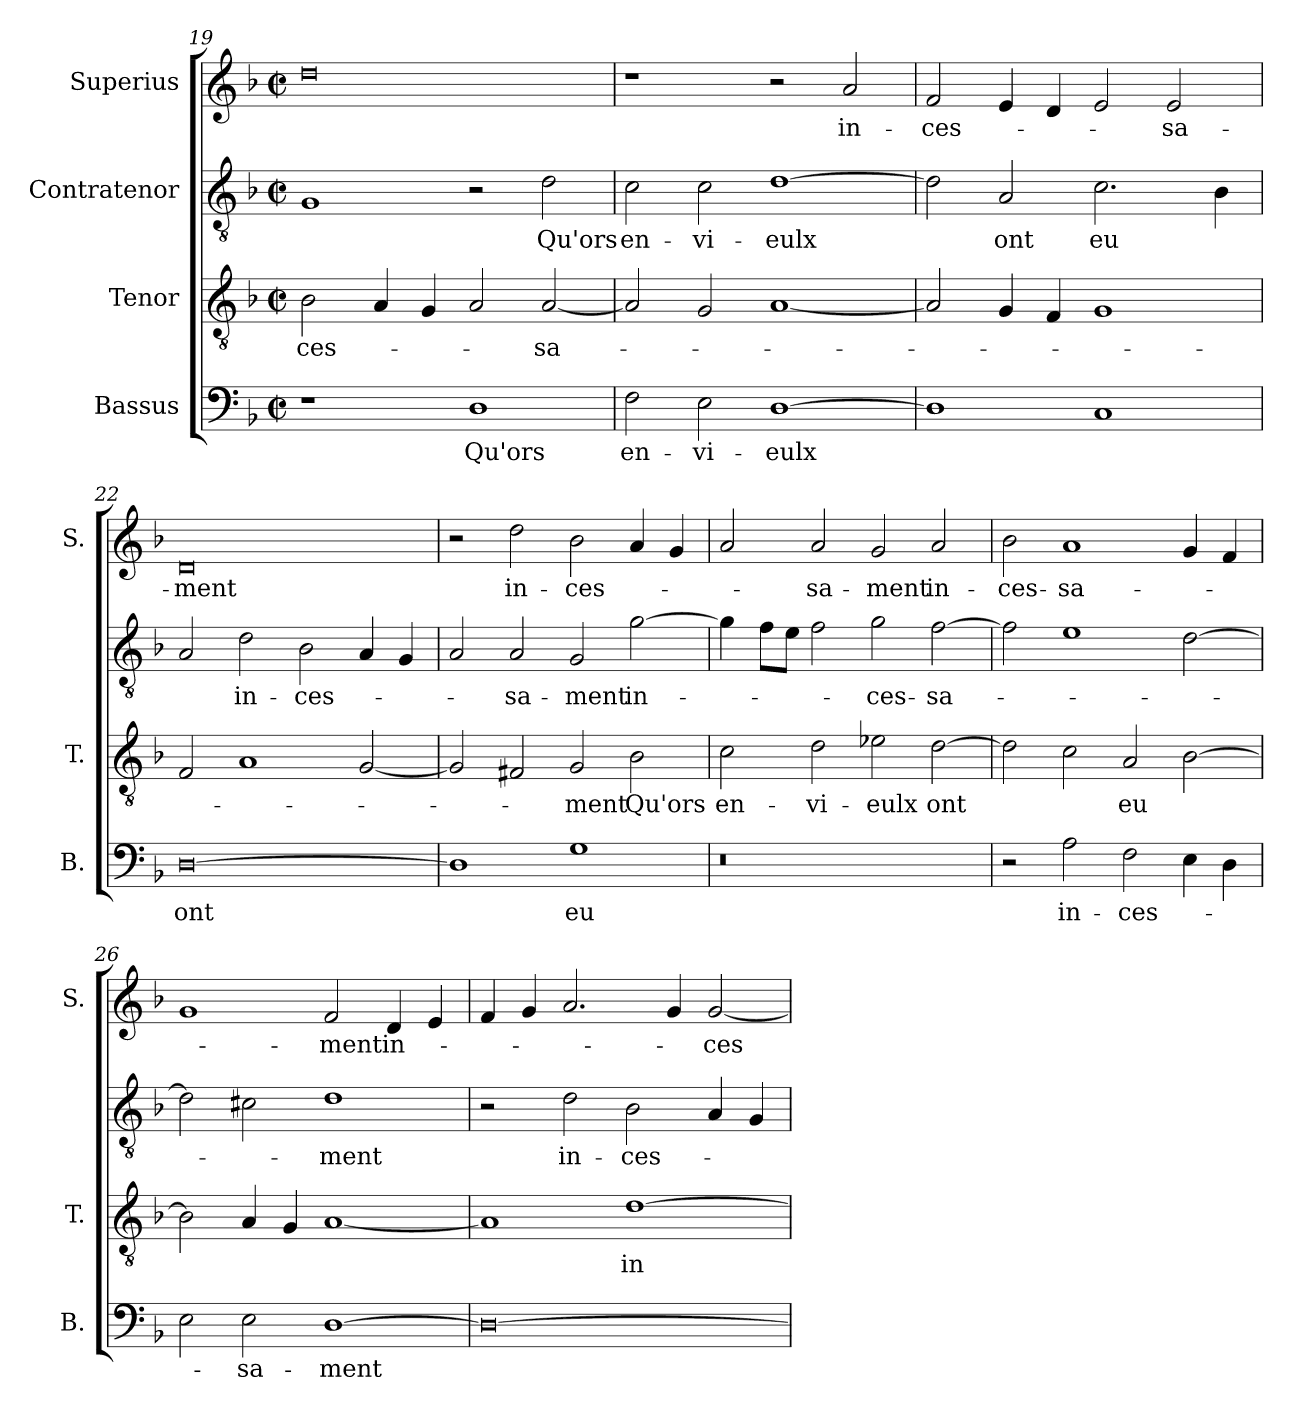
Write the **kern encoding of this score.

**kern	**text	**kern	**text	**kern	**text	**kern	**text
*part4	*part4	*part3	*part3	*part2	*part2	*part1	*part1
*staff4	*staff4	*staff3	*staff3	*staff2	*staff2	*staff1	*staff1
*I"Bassus	*	*I"Tenor	*	*I"Contratenor	*	*I"Superius	*
*I'B.	*	*I'T.	*	*	*	*I'S.	*
*clefF4	*	*clefGv2	*	*clefGv2	*	*clefG2	*
*	*	*ITrd7c12	*	*ITrd7c12	*	*	*
*k[b-]	*	*k[b-]	*	*k[b-]	*	*k[b-]	*
*F:	*	*F:	*	*F:	*	*F:	*
*M2/2	*	*M2/2	*	*M2/2	*	*M2/2	*
*met(c|)	*	*met(c|)	*	*met(c|)	*	*met(c|)	*
=19	=19	=19	=19	=19	=19	=19	=19
1r	.	2BB-\	-ces-	1GG/	.	0dd\	.
.	.	4AA/	.	.	.	.	.
.	.	4GG/	.	.	.	.	.
1D\	Qu'ors	2AA/	.	2r	.	.	.
.	.	[2AA/	-sa-	2D\	Qu'ors	.	.
!!LO:LB:g=z
=20	=20	=20	=20	=20	=20	=20	=20
2F\	en-	2AA/]	.	2C\	en-	1r	.
2E\	-vi-	2GG/	.	2C\	-vi-	.	.
[1D\	-eulx	[1AA/	.	[1D\	-eulx	2r	.
.	.	.	.	.	.	2a/	in-
=21	=21	=21	=21	=21	=21	=21	=21
1D\]	.	2AA/]	.	2D\]	.	2f/	-ces-
.	.	4GG/	.	2AA/	ont	4e/	.
.	.	4FF/	.	.	.	4d/	.
1C/	.	1GG/	.	2.C\	eu	2e/	.
.	.	.	.	.	.	2e/	-sa-
.	.	.	.	4BB-\	.	.	.
=22	=22	=22	=22	=22	=22	=22	=22
[0D\	ont	2FF/	.	2AA/	.	0d/	-ment
.	.	1AA/	.	2D\	in-	.	.
.	.	.	.	2BB-\	-ces-	.	.
.	.	[2GG/	.	4AA/	.	.	.
.	.	.	.	4GG/	.	.	.
=23	=23	=23	=23	=23	=23	=23	=23
1D\]	.	2GG/]	.	2AA/	.	2r	.
.	.	2FF#X/	.	2AA/	-sa-	2dd\	in-
1G\	eu	2GG/	-ment	2GG/	-ment	2b-\	-ces-
.	.	2BB-\	Qu'ors	[2G\	in-	4a/	.
.	.	.	.	.	.	4g/	.
=24	=24	=24	=24	=24	=24	=24	=24
!LO:N:vis=0	!	!	!	!	!	!	!
1r	.	2C\	en-	4G\]	.	2a/	.
.	.	.	.	8F\L	.	.	.
.	.	.	.	8E\J	.	.	.
.	.	2D\	-vi-	2F\	.	2a/	-sa-
1ryy	.	2E-X\	-eulx	2G\	-ces-	2g/	-ment
.	.	[2D\	ont	[2F\	-sa-	2a/	in-
!!LO:LB:g=z
=25	=25	=25	=25	=25	=25	=25	=25
2r	.	2D\]	.	2F\]	.	2b-\	-ces-
2A\	in-	2C\	.	1E\	.	1a/	-sa-
2F\	-ces-	2AA/	eu	.	.	.	.
4E\	.	[2BB-\	.	[2D\	.	4g/	.
4D\	.	.	.	.	.	4f/	.
=26	=26	=26	=26	=26	=26	=26	=26
2E\	.	2BB-\]	.	2D\]	.	1g/	.
2E\	-sa-	4AA/	.	2C#X\	.	.	.
.	.	4GG/	.	.	.	.	.
[1D\	-ment	[1AA/	.	1D\	-ment	2f/	-ment
.	.	.	.	.	.	4d/	in-
.	.	.	.	.	.	4e/	.
=27	=27	=27	=27	=27	=27	=27	=27
0D\_	.	1AA/]	.	2r	.	4f/	.
.	.	.	.	.	.	4g/	.
.	.	.	.	2D\	in-	2.a/	.
.	.	[1D\	in-	2BB-\	-ces-	.	.
.	.	.	.	.	.	4g/	.
.	.	.	.	4AA/	.	[2g/	-ces-
.	.	.	.	4GG/	.	.	.
=	=	=	=	=	=	=	=
*-	*-	*-	*-	*-	*-	*-	*-
